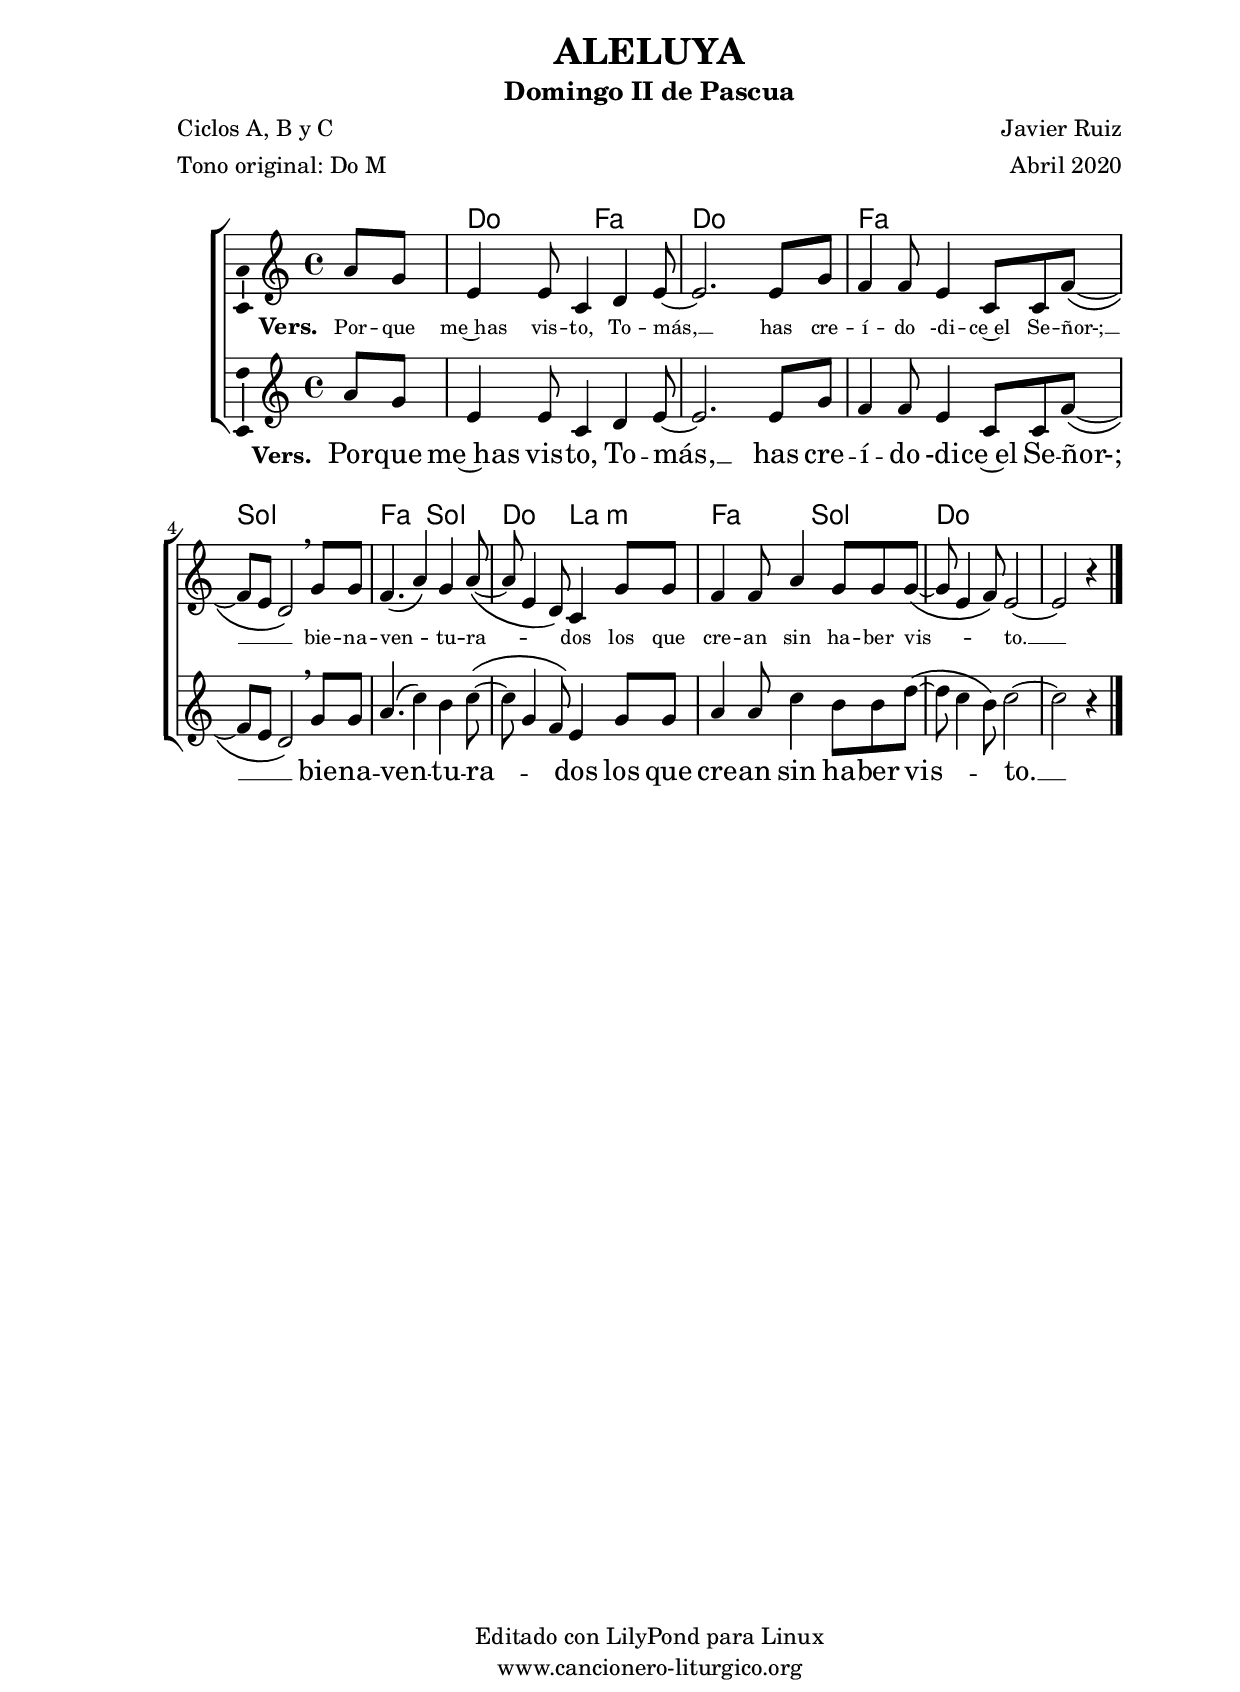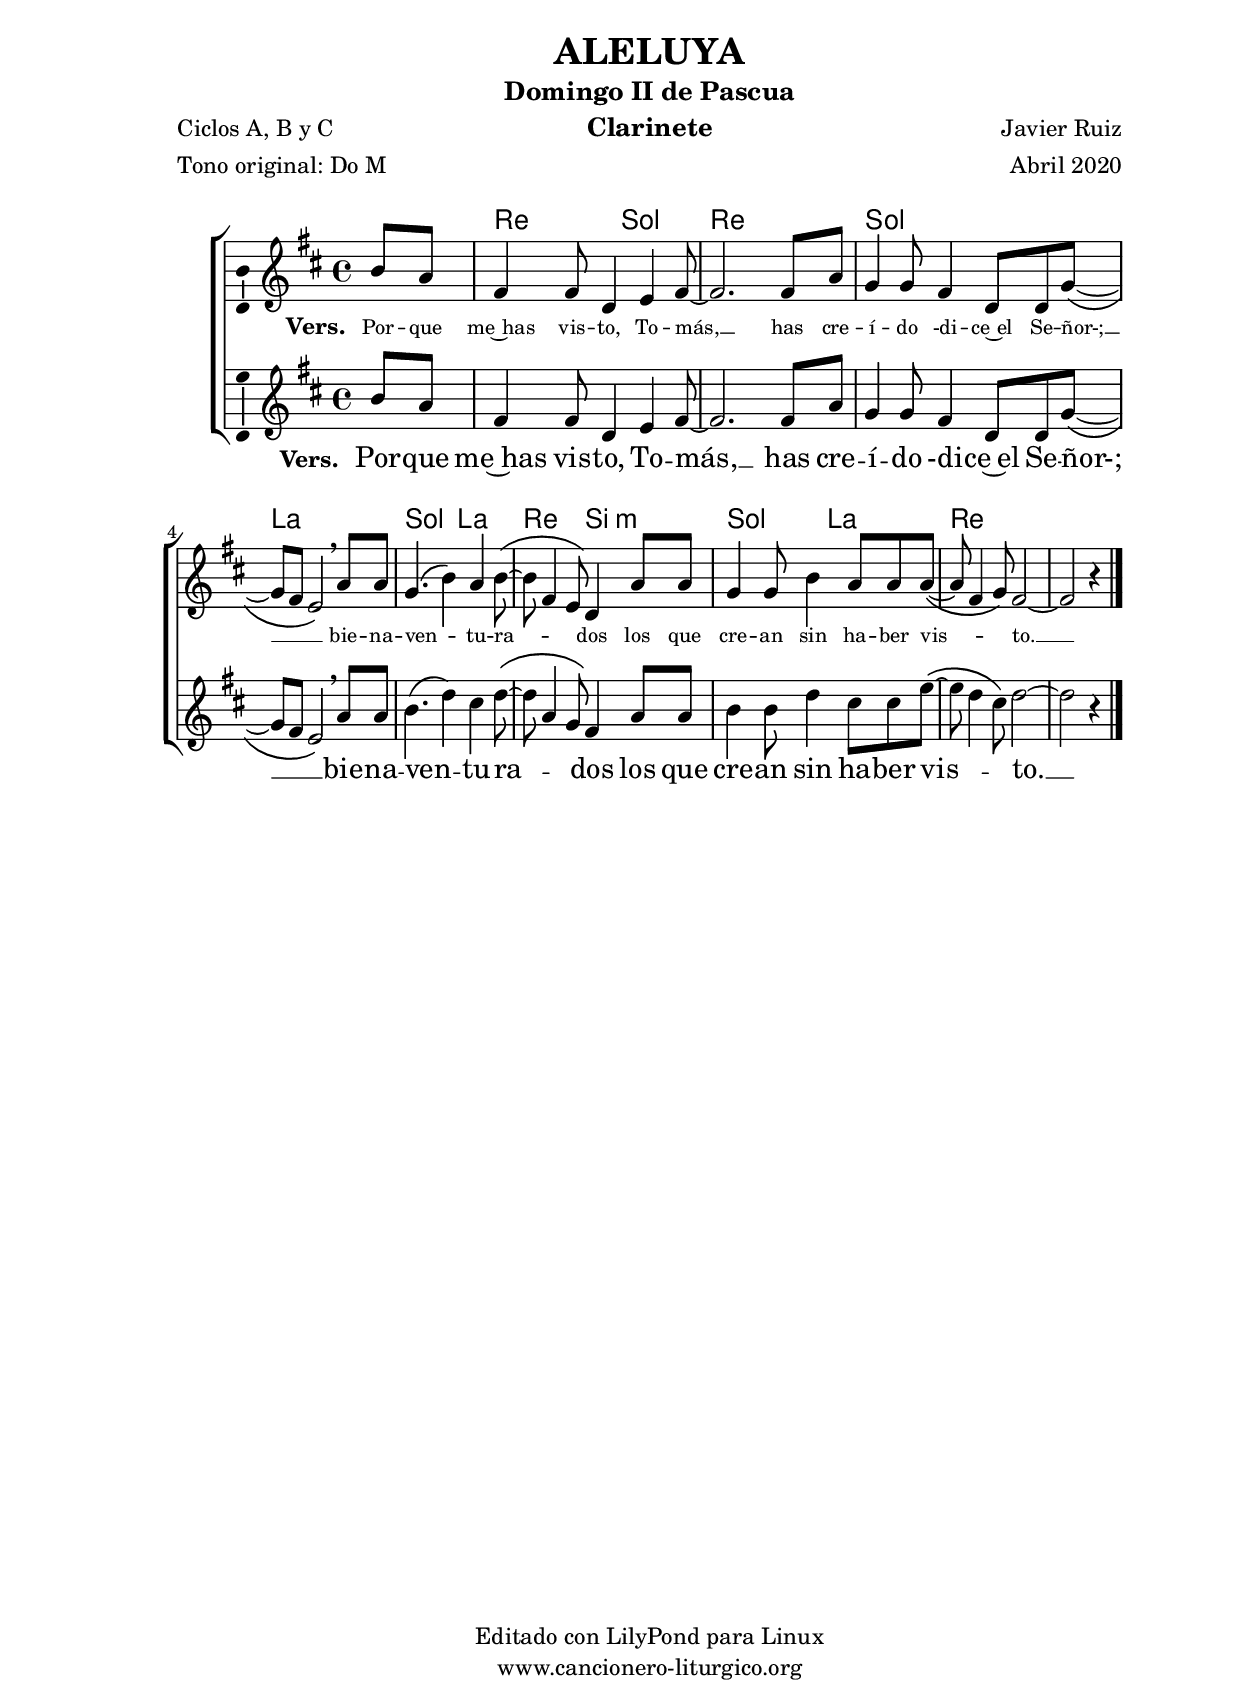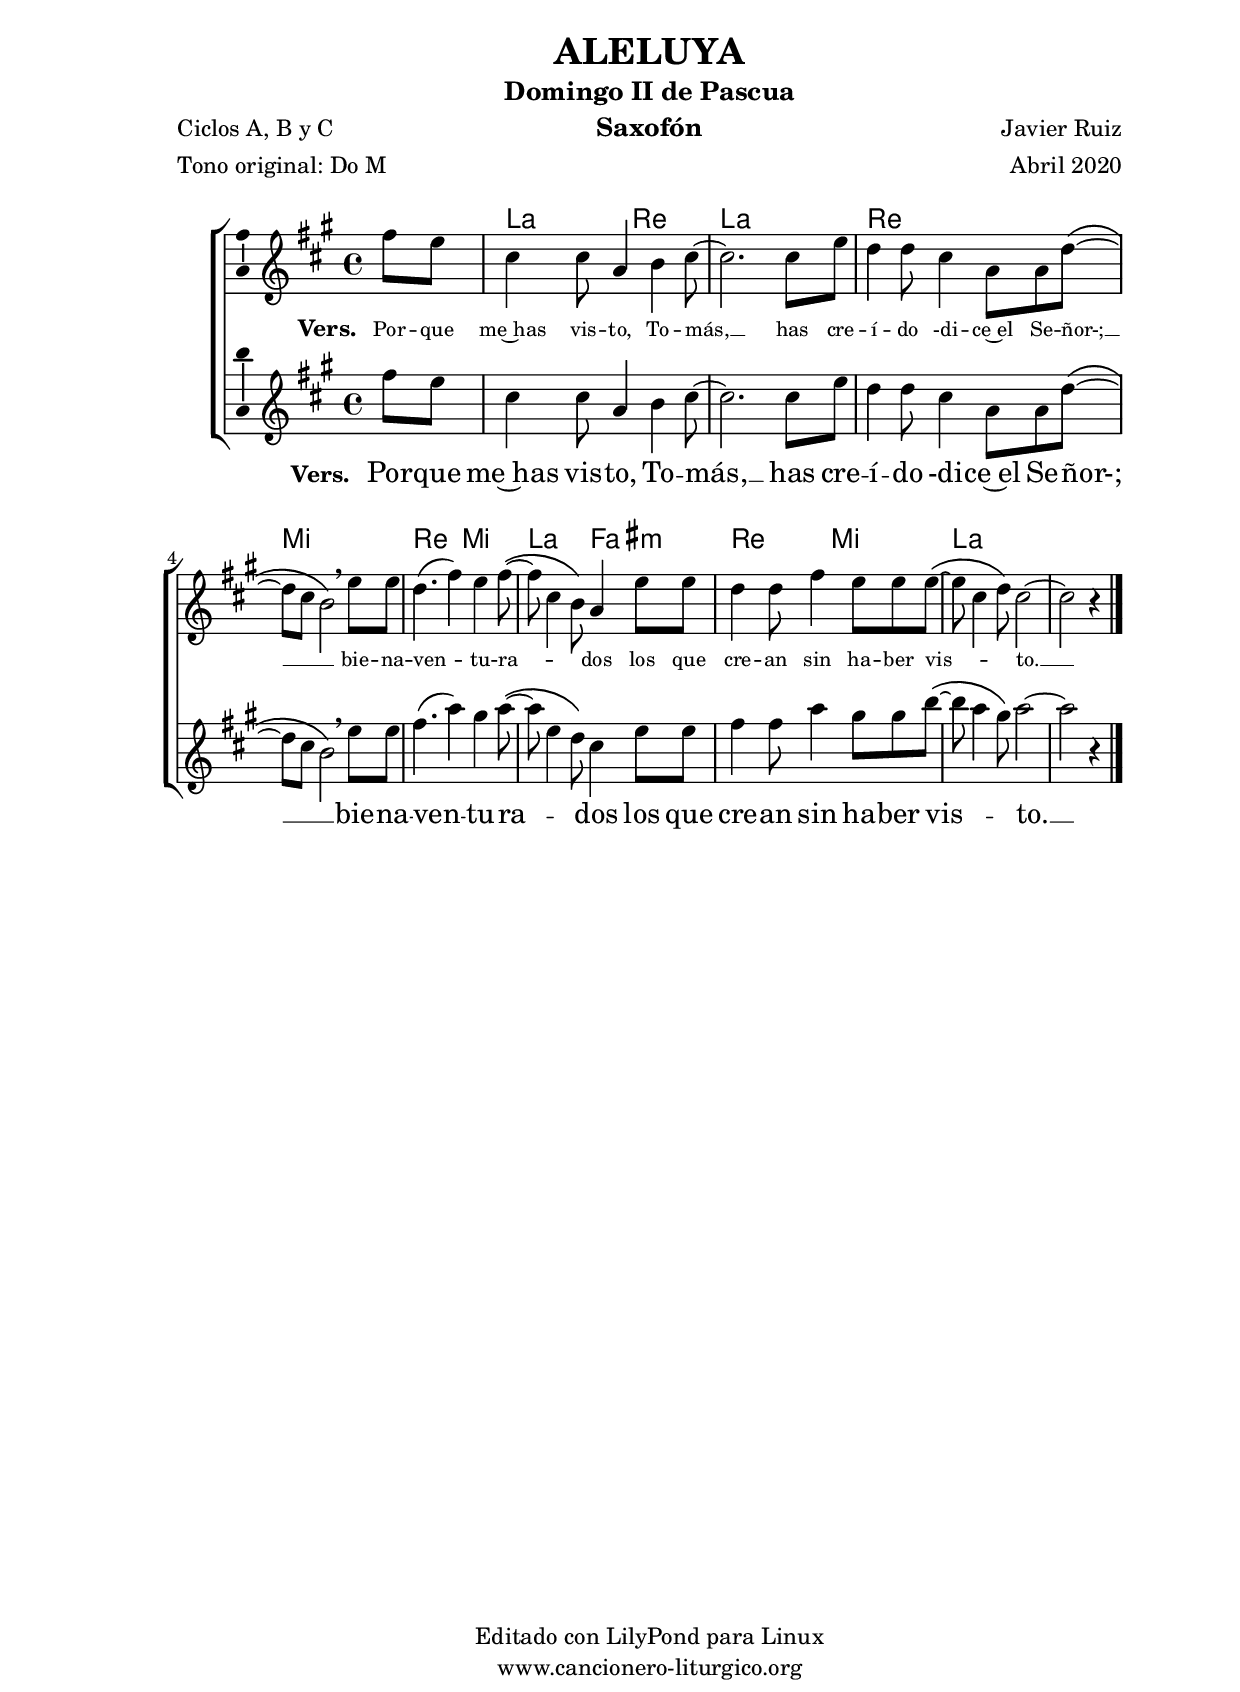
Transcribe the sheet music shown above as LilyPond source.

%
%para convertir .midi en .wav:
%timidity filename.midi -Ow -o finename.wav
%
%
%Para convertir de .wav a .mp3:
%lame -h -m j filename.wav
%
%
%para escuchar el midi:
%timidity nombrefichero.midi
%


%versión de lilypond para la que se ha escrito esta partitura:
\version "2.16.0"

	%Tamaño papel
	#(set-default-paper-size "a4")
	%Tamaño partitura
	#(set-global-staff-size 20)
	%No responde al pulsar sobre una nota
	#(ly:set-option 'point-and-click #f)

%parámetros del encabezamiento:
\header {
	title = "ALELUYA"
	subtitle = "Domingo II de Pascua"
	composer = "Javier Ruiz"
	poet = "Ciclos A, B y C"
	meter = "Tono original: Do M"
	arranger = "Abril 2020"
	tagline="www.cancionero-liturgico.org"
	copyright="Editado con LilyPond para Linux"
	}

%parámetros asociados al papel:
\paper  {
	oddHeaderMarkup = \markup {\fill-line { \on-the-fly #not-first-page \fromproperty #'header:title \on-the-fly #not-first-page \fromproperty #'header:composer }}
	evenHeaderMarkup = \markup {\fill-line { \fromproperty #'header:composer \fromproperty #'header:title }}
	#(set-paper-size "a4")
	print-page-number = ##f
	first-page-number = 1
	print-first-page-number = ##f
%	head-separation = 3.0 \cm
	top-margin = 1.5 \cm
%	top-margin = 2.0 \cm
%%%	bottom-margin = 0.5\cm
	bottom-margin = 0.2\cm
	left-margin = 3.0 \cm
	line-width = 16.0 \cm 
	indent = 8\mm
	interscoreline = 2.\mm
	between-system-space = 15\mm
%	para que las partituras no llenen la hoja:
	ragged-bottom = ##t
%	idem para la última hoja:
	ragged-last-bottom = ##f
%	para que las partituras llenen el ancho del papel:
	ragged-last = ##f
	after-title-space = 2.5 \cm
%page-count=2
system-count=2

	%Flexible Vertical Spacing
%	markup-markup-spacing =
%	#'((basic-distance . 15) (minimum-distance . 15) (padding . 3))
	markup-system-spacing =
	#'((basic-distance . 15) (minimum-distance . 15) (padding . 3))
	system-system-spacing =
	#'((basic-distance . 15) (minimum-distance . 15) (padding . 3))
	score-system-spacing =
	#'((basic-distance . 15) (minimum-distance . 15) (padding . 5))
%	top-system-spacing = % header
%	#'((basic-distance . 8) (minimum-distance . 0) (padding . 0))
%	top-markup-spacing =
%	#'((basic-distance . 20) (minimum-distance . 20) (padding . 0))
	last-bottom-spacing = % footer
	#'((basic-distance . 5) (minimum-distance . 5) (padding . 0))
%	score-markup-spacing =
%	#'((basic-distance . 16) (minimum-distance . 13) (padding . 0))

	}


%parámetros que afectan a toda la partitura:
global =  {
	%clave de sol (G):
	\clef G
	%armadura:
%	\transpose c ees
	\key c \major
	\tempo 4=110
	\set Score.tempoHideNote = ##t
	}


acordes = {
	\italianChords
	\chordmode {
%	\transpose c ees
{

s4
c2 f c c f f g g
f2 g c a:m f g c c c2

	}
	}
}


melodiatrompeta = 
%	\transpose c ees
{

	\relative c''{
	\time 4/4

\partial4
r4
r1
r8 e4 <d f>8 <e g>2
r1
r8 g4 <f a>8 <g b>2
r1
r8 c,4 <b d>8 <c e>2
r1
r8 g'4 <e a>8 <c g'>2~
<c g'>2 r4

}
	\bar "|."
	}


melodiatres = 
%	\transpose c ees
{

	\relative c'{
	\time 4/4

\partial4
a'8 g
e4 e8 c4 d4 e8~
e2. e8 g
f4 f8 e4 c8 c f8~
\(f8 e d2\) \breathe g8 g
f4. \(a4\) g a8~
\(a8 e4 d8\) c4 g'8 g
f4 f8 a4 g8 g g8~
\(g8 e4 f8\) e2~
e2 r4 %s4

}

	\bar "|."
	}


melodiabajo = 
%	\transpose c ees
{

	%clave de fa (F):
	\clef F

	\relative c{
	\time 4/4

\partial4
r4
c4. c8 f4. f8
c4. c8 c2
f4. f8 d4. d8
g4. g8 g2
f4. f8 g4. g8
c,4. c8 a4. a8
f'4. f8 g4. g8
c,4. c8 c2~
c2 r4 %s4

}

	\bar "|."
	}


melodia = 
%	\transpose c ees
{

	\relative c'{
	\time 4/4

\partial4
a'8 g
e4 e8 c4 d4 e8~
e2. e8 g
f4 f8 e4 c8 c f8~
\(f8 e d2\) \breathe g8 g
a4. \(c4\) b c8~
\(c8 g4 f8\) e4 g8 g
a4 a8 c4 b8 b d8~
\(d8 c4 b8\) c2~
c2 r4 %s4

}

	\bar "|."
	}


texto = \lyricmode {
\set stanza =#"Vers. "
Por -- que me~has vis -- to, To -- más, __
has cre -- í -- do -di -- ce~el Se -- ñor-; __ _ _
bie -- na -- ven -- _ tu -- ra -- _ _ dos
los que cre -- an sin ha -- ber vis -- _ _ to. __
	}

textotres = \lyricmode {
\override LyricText #'font-size = #-1
\set stanza =#"Vers. "
Por -- que me~has vis -- to, To -- más, __
has cre -- í -- do -di -- ce~el Se -- ñor-; __ _ _
bie -- na -- ven -- _ tu -- ra -- _ _ dos
los que cre -- an sin ha -- ber vis -- _ _ to. __
	}


acordesStaff = \context ChordNames = acordesStaff <<
	\set chordChanges = ##t
	\acordes
	>>

voztrompetaStaff = \context Voice = voztrompetaStaff
<<
	\override Staff.StaffSymbol #'staff-space = #(magstep -0.35)
	\set Staff.midiInstrument = #"trumpet"
	\set Staff.midiMinimumVolume = #0.6
	\set Staff.midiMaximumVolume = #0.8
	\global
	\melodiatrompeta
	>>

voztresStaff = \context Voice = voztresStaff
\with {\consists "Ambitus_engraver"}
<<
%	\override Staff.StaffSymbol #'staff-space = #(magstep -0.35)
	\set Staff.midiInstrument = #"violin"
	\set Staff.midiMinimumVolume = #0.6
	\set Staff.midiMaximumVolume = #0.8
	\global
	\relative c' \melodiatres
	>>

vozStaff = \context Voice = vozStaff
\with {\consists "Ambitus_engraver"}
<<
%	\set Staff.instrumentName = ""
%	\set Staff.shortInstrumentName = ""
%	\set Staff.midiInstrument = #"clarinet"
%	\set Staff.midiInstrument = #"cello"
	\set Staff.midiInstrument = #"flute"
%	\set Staff.midiInstrument = #"electric guitar (jazz)"
%	\set Staff.midiInstrument = #"english horn"
%	\set Staff.midiInstrument = #"violin"
%	\set Staff.midiInstrument = #"glockenspiel"
	\set Staff.midiMinimumVolume = #0.8
	\set Staff.midiMaximumVolume = #1.0
	\global
	\melodia
	>>

vozbajoStaff = \context Voice = vozbajoStaff
<<
	\override Staff.StaffSymbol #'staff-space = #(magstep -0.35)
	\set Staff.midiInstrument = #"english horn"
	\set Staff.midiMinimumVolume = #0.6
	\set Staff.midiMaximumVolume = #0.8
	\global
	\melodiabajo
	>>

textoStaff = \context Lyrics = textoStaff <<
	\lyricsto vozStaff \texto
	>>

textotresStaff = \context Lyrics = textotresStaff <<
	\lyricsto voztresStaff \textotres
	>>


\book {
	\score {
		<<
		\context ChoirStaff {
%			\override StaffGroup.SystemStartBracket #'collapse-height = #1
%			\override Score.SystemStartBar #'collapse-height = #1
			<<
			\acordesStaff
%			\voztrompetaStaff
			\voztresStaff
			\textotresStaff
			\vozStaff
			\textoStaff
%			\vozbajoStaff
			>>
			}
		>>
		\layout {
	    		\context {
				\Lyrics
				\override LyricText #'font-size = #2
				}
	   		 \context {
				\Score
				\override StaffSymbol #'staff-space = #(magstep +3)
				}
			}
		}
	\score {
		\unfoldRepeats
		<<
		\context ChoirStaff {
			<<
			\acordesStaff
			\voztrompetaStaff
			\voztresStaff
			\vozStaff
			\vozbajoStaff
			>>
			}
		>>
		\midi {
	  		\context {
	  			\Score
				tempoWholesPerMinute = #(ly:make-moment 70 4)
				}
			}
		}
	}


%Partitura para clarinete
#(define output-suffix "C")
\book {
	\header{
		instrument = "Clarinete"
		}
	\score {
		<<
		\context ChoirStaff {
%			\override StaffGroup.SystemStartBracket #'collapse-height = #1
%			\override Score.SystemStartBar #'collapse-height = #1
\transpose c d
			<<
			\acordesStaff
%			\voztrompetaStaff
			\voztresStaff
			\textotresStaff
			\vozStaff
			\textoStaff
%			\vozbajoStaff
			>>
			}
		>>
		\layout {
	    		\context {
				\Lyrics
				\override LyricText #'font-size = #2
				}
	   		 \context {
				\Score
				\override StaffSymbol #'staff-space = #(magstep +3)
				}
			}
		}
	}


%Partitura para saxofón
#(define output-suffix "S")
\book {
	\header{
		instrument = "Saxofón"
		}
	\score {
		<<
		\context ChoirStaff {
%			\override StaffGroup.SystemStartBracket #'collapse-height = #1
%			\override Score.SystemStartBar #'collapse-height = #1
\transpose c a
			<<
			\acordesStaff
%			\voztrompetaStaff
			\voztresStaff
			\textotresStaff
			\vozStaff
			\textoStaff
%			\vozbajoStaff
			>>
			}
		>>
		\layout {
	    		\context {
				\Lyrics
				\override LyricText #'font-size = #2
				}
	   		 \context {
				\Score
				\override StaffSymbol #'staff-space = #(magstep +3)
				}
			}
		}
	}


